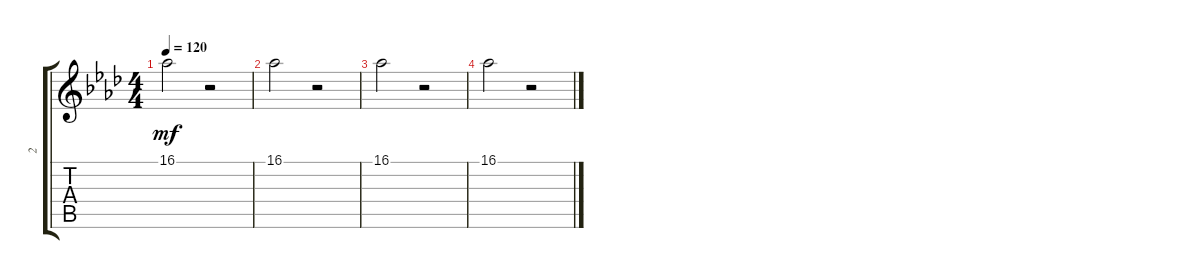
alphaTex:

\track ("2" "2") {instrument percussiveorgan}
\staff {score tabs}
\tuning (E4 B3 G3 D3 A2 E2) {hide}
\ts (4 4)
\tempo 120
\clef g2
\ks ab
16.1.2{dy mf} r.2 |
16.1.2{balance 12} r.2 |
16.1.2{balance 0} r.2 |
16.1.2{balance 8} r.2
